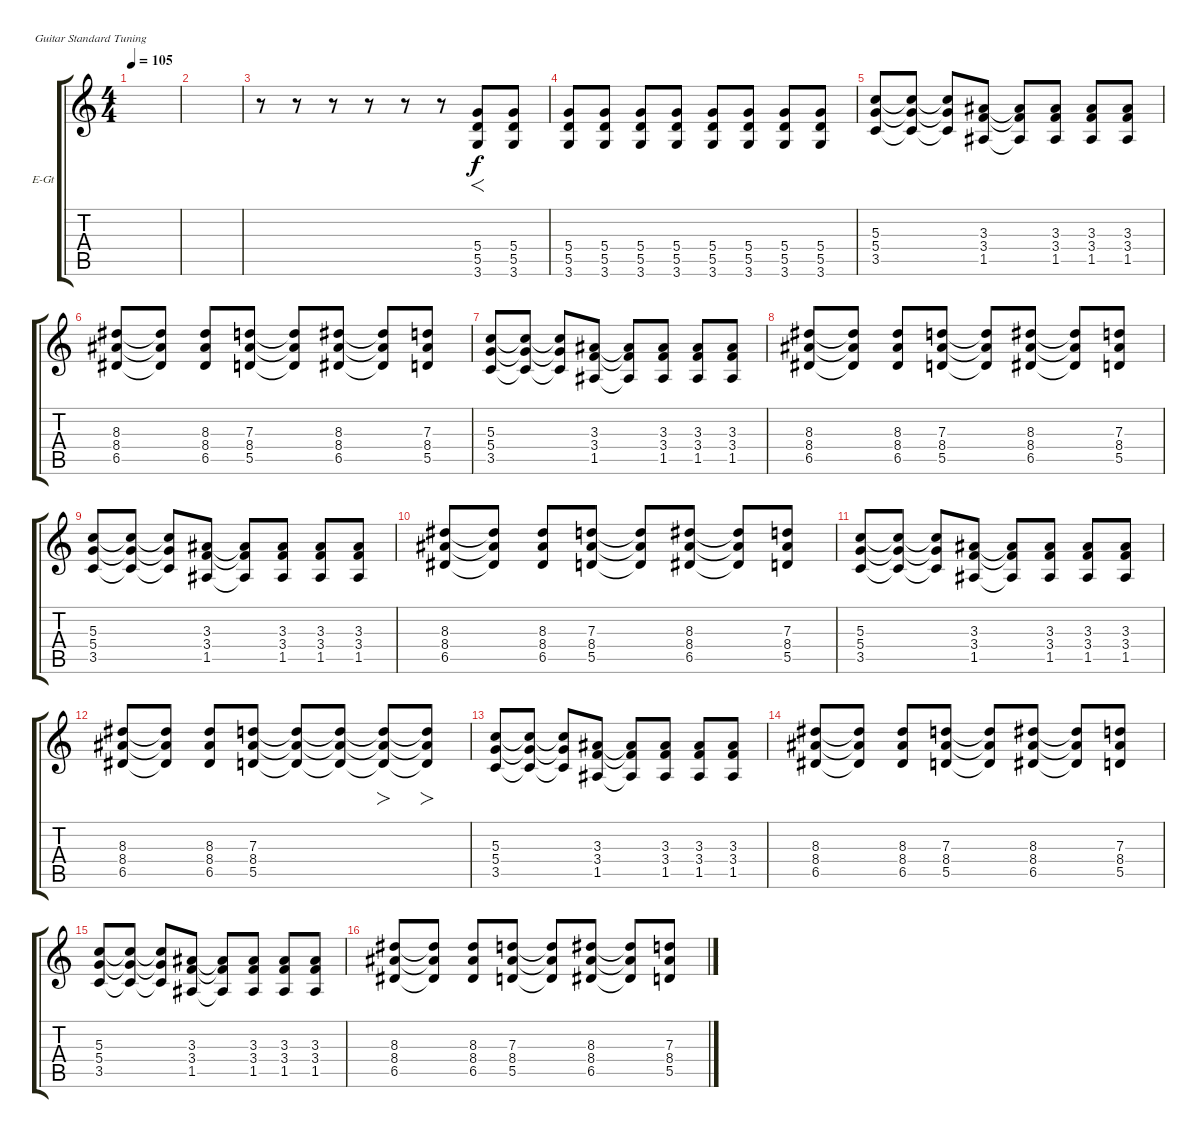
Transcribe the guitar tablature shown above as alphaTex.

\defaultSystemsLayout 4
\bracketExtendMode groupsimilarinstruments
\firstSystemTrackNameOrientation horizontal
\otherSystemsTrackNameOrientation horizontal
\track ("Noize MC" "E-Gt") {instrument distortionguitar}
\staff {score tabs}
\tuning (E4 B3 G3 D3 A2 E2)
\ts (4 4)
\tempo 105
\clef g2
\ks c
|
|
r.8 r.8 r.8 r.8 r.8 r.8 (3.6 5.5 5.4).8{f} (3.6 5.4 5.5).8 |
(3.6 5.5 5.4).8 (3.6 5.4 5.5).8 (3.6 5.4 5.5).8 (3.6 5.4 5.5).8 (3.6 5.4 5.5).8 (3.6 5.4 5.5).8 (3.6 5.5 5.4).8 (3.6 5.5 5.4).8 |
(3.5 5.3 5.4).8 (3.5{t} 5.3{t} 5.4{t}).8 (3.5{t} 5.4{t} 5.3{t}).8 (1.5 3.3 3.4).8 (1.5{t} 3.3{t} 3.4{t}).8 (1.5 3.3 3.4).8 (1.5 3.3 3.4).8 (1.5 3.4 3.3).8 |
(6.5 8.4 8.3).8 (6.5{t} 8.4{t} 8.3{t}).8 (6.5 8.4 8.3).8 (5.5 7.3 8.4).8 (5.5{t} 7.3{t} 8.4{t}).8 (6.5 8.3 8.4).8 (6.5{t} 8.3{t} 8.4{t}).8 (5.5 7.3 8.4).8 |
(3.5 5.3 5.4).8 (3.5{t} 5.3{t} 5.4{t}).8 (3.5{t} 5.4{t} 5.3{t}).8 (1.5 3.3 3.4).8 (1.5{t} 3.3{t} 3.4{t}).8 (1.5 3.3 3.4).8 (1.5 3.3 3.4).8 (1.5 3.4 3.3).8 |
(6.5 8.4 8.3).8 (6.5{t} 8.4{t} 8.3{t}).8 (6.5 8.4 8.3).8 (5.5 7.3 8.4).8 (5.5{t} 7.3{t} 8.4{t}).8 (6.5 8.3 8.4).8 (6.5{t} 8.3{t} 8.4{t}).8 (5.5 7.3 8.4).8 |
(3.5 5.3 5.4).8 (3.5{t} 5.3{t} 5.4{t}).8 (3.5{t} 5.4{t} 5.3{t}).8 (1.5 3.3 3.4).8 (1.5{t} 3.3{t} 3.4{t}).8 (1.5 3.3 3.4).8 (1.5 3.3 3.4).8 (1.5 3.4 3.3).8 |
(6.5 8.4 8.3).8 (6.5{t} 8.4{t} 8.3{t}).8 (6.5 8.4 8.3).8 (5.5 7.3 8.4).8 (5.5{t} 7.3{t} 8.4{t}).8 (6.5 8.3 8.4).8 (6.5{t} 8.3{t} 8.4{t}).8 (5.5 7.3 8.4).8 |
(3.5 5.3 5.4).8 (3.5{t} 5.3{t} 5.4{t}).8 (3.5{t} 5.4{t} 5.3{t}).8 (1.5 3.3 3.4).8 (1.5{t} 3.3{t} 3.4{t}).8 (1.5 3.3 3.4).8 (1.5 3.3 3.4).8 (1.5 3.4 3.3).8 |
(6.5 8.4 8.3).8 (6.5{t} 8.4{t} 8.3{t}).8 (6.5 8.4 8.3).8 (5.5 7.3 8.4).8 (5.5{t} 7.3{t} 8.4{t}).8 (5.5{t} 7.3{t} 8.4{t}).8 (5.5{t} 7.3{t} 8.4{t}).8{fo} (5.5{t} 7.3{t} 8.4{t}).8{fo} |
(3.5 5.3 5.4).8 (3.5{t} 5.3{t} 5.4{t}).8 (3.5{t} 5.4{t} 5.3{t}).8 (1.5 3.3 3.4).8 (1.5{t} 3.3{t} 3.4{t}).8 (1.5 3.3 3.4).8 (1.5 3.3 3.4).8 (1.5 3.4 3.3).8 |
(6.5 8.4 8.3).8 (6.5{t} 8.4{t} 8.3{t}).8 (6.5 8.4 8.3).8 (5.5 7.3 8.4).8 (5.5{t} 7.3{t} 8.4{t}).8 (6.5 8.3 8.4).8 (6.5{t} 8.3{t} 8.4{t}).8 (5.5 7.3 8.4).8 |
(3.5 5.3 5.4).8 (3.5{t} 5.3{t} 5.4{t}).8 (3.5{t} 5.4{t} 5.3{t}).8 (1.5 3.3 3.4).8 (1.5{t} 3.3{t} 3.4{t}).8 (1.5 3.3 3.4).8 (1.5 3.3 3.4).8 (1.5 3.4 3.3).8 |
(6.5 8.4 8.3).8 (6.5{t} 8.4{t} 8.3{t}).8 (6.5 8.4 8.3).8 (5.5 7.3 8.4).8 (5.5{t} 7.3{t} 8.4{t}).8 (6.5 8.3 8.4).8 (6.5{t} 8.3{t} 8.4{t}).8 (5.5 7.3 8.4).8
